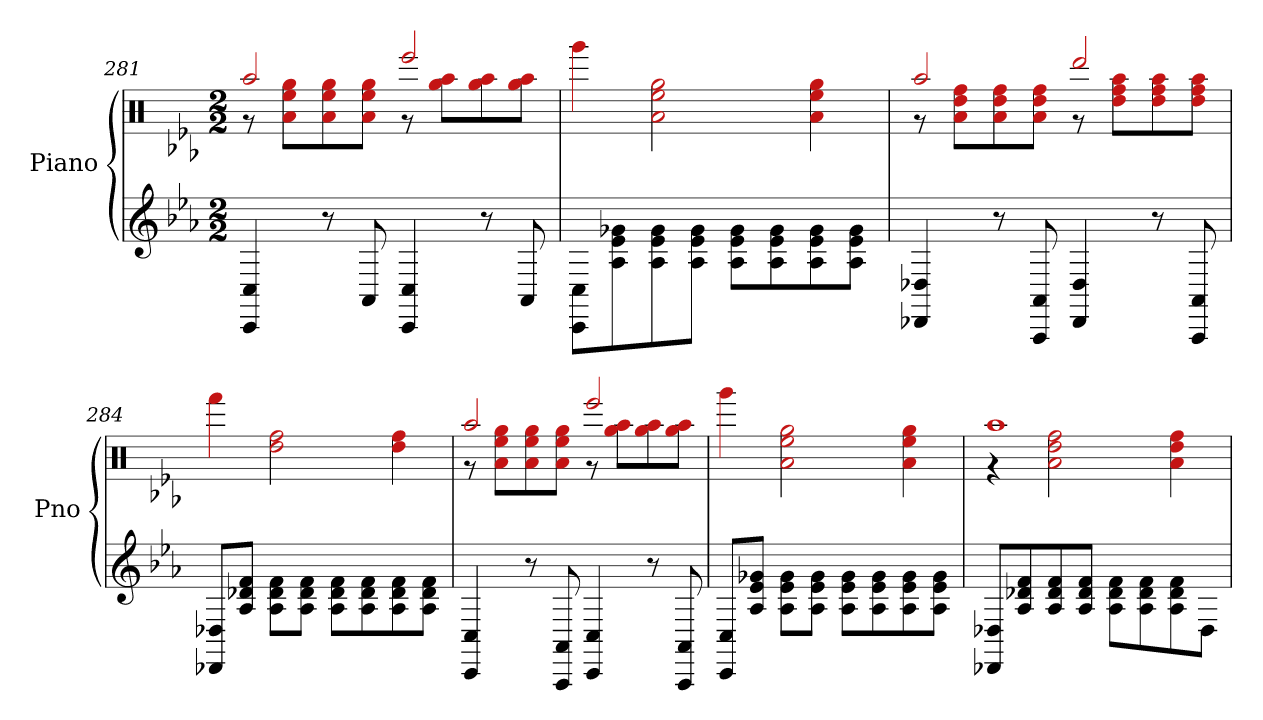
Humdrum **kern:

**kern	**kern
*part1	*part1
*staff2	*staff1
*I"Piano	*
*I'Pno	*
!!LO:LB:g=z
*clefG2	*clefX
*k[b-e-a-]	*k[b-e-a-]
*M2/2	*M2/2
=281	=281
*	*^
4CC/ 4C/	2aa-/	8r
.	.	8a-\ 8ee-\ 8gg-X\L
8r	.	8a-\ 8ee-\ 8gg-\
8AA-/	.	8a-\ 8ee-\ 8gg-\J
4CC/ 4C/	2eee-/	8r
.	.	8gg-\ 8aa-\L
8r	.	8gg-\ 8aa-\
8AA-/	.	8gg-\ 8aa-\J
*	*v	*v
!!LO:PB:g=z
=282	=282
8CC\ 8C\L	4ggg-X\
8A-\ 8e-\ 8g-X\	.
8A-\ 8e-\ 8g-\	2a-\ 2ee-\ 2gg-X\
8A-\ 8e-\ 8g-\J	.
8A-\ 8e-\ 8g-\L	.
8A-\ 8e-\ 8g-\	.
8A-\ 8e-\ 8g-\	4a-\ 4ee-\ 4gg-\
8A-\ 8e-\ 8g-\J	.
=283	=283
*	*^
4DD-X/ 4D-X/	2aa-/	8r
.	.	8a-\ 8dd-X\ 8ff\L
8r	.	8a-\ 8dd-\ 8ff\
8AAA-/ 8AA-/	.	8a-\ 8dd-\ 8ff\J
4DD-/ 4D-/	2ddd-X/	8r
.	.	8dd-\ 8ff\ 8aa-\L
8r	.	8dd-\ 8ff\ 8aa-\
8AAA-/ 8AA-/	.	8dd-\ 8ff\ 8aa-\J
*	*v	*v
=284	=284
8DD-X/ 8D-X/L	4fff\
8A-/ 8d-X/ 8f/J	.
8A-\ 8d-\ 8f\L	2dd-X\ 2ff\
8A-\ 8d-\ 8f\J	.
8A-\ 8d-\ 8f\L	.
8A-\ 8d-\ 8f\	.
8A-\ 8d-\ 8f\	4dd-\ 4ff\
8A-\ 8d-\ 8f\J	.
!!LO:LB:g=z
=285	=285
*	*^
4CC/ 4C/	2aa-/	8r
.	.	8a-\ 8ee-\ 8gg-X\L
8r	.	8a-\ 8ee-\ 8gg-\
8AAA-/ 8AA-/	.	8a-\ 8ee-\ 8gg-\J
4CC/ 4C/	2eee-/	8r
.	.	8gg-\ 8aa-\L
8r	.	8gg-\ 8aa-\
8AAA-/ 8AA-/	.	8gg-\ 8aa-\J
*	*v	*v
!!LO:LB:g=z
=286	=286
8CC/ 8C/L	4ggg-X\
8A-/ 8e-/ 8g-X/J	.
8A-\ 8e-\ 8g-\L	2a-\ 2ee-\ 2gg-X\
8A-\ 8e-\ 8g-\J	.
8A-\ 8e-\ 8g-\L	.
8A-\ 8e-\ 8g-\	.
8A-\ 8e-\ 8g-\	4a-\ 4ee-\ 4gg-\
8A-\ 8e-\ 8g-\J	.
=287	=287
*	*^
8DD-X/ 8D-X/L	1aa-	4r
8A-/ 8d-X/ 8f/	.	.
8A-/ 8d-/ 8f/	.	2a-\ 2dd-X\ 2ff\
8A-/ 8d-/ 8f/J	.	.
8A-\ 8d-\ 8f\L	.	.
8A-\ 8d-\ 8f\	.	.
8A-\ 8d-\ 8f\	.	4a-\ 4dd-\ 4ff\
8D-\J	.	.
*	*v	*v
=	=
*-	*-
